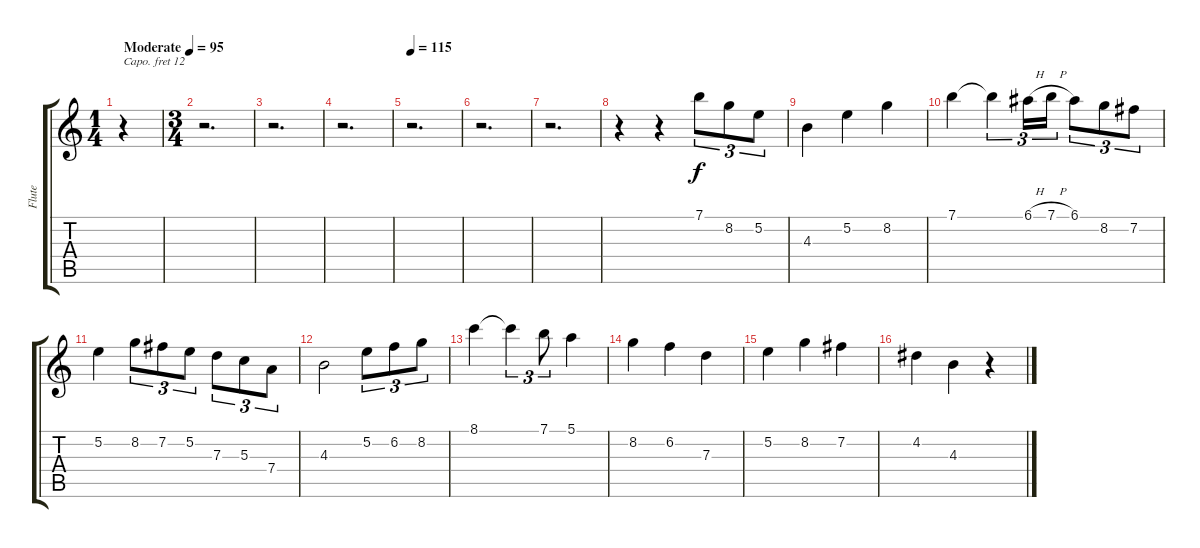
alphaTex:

\track ("Flute" "Flute") {instrument flute}
\staff {score tabs}
\capo 12
\tuning (E4 B3 G3 D3 A2 E2) {hide}
\ts (1 4)
\tempo (95 "Moderate")
\clef g2
\ks c
r.4{dy f instrument flute} |
\ts (3 4)
r.2{d} |
r.2{d} |
r.2{d} |
\tempo 115
r.2{d} |
r.2{d} |
r.2{d} |
r.4 r.4 7.1.8{tu (3 2)} 8.2.8{tu (3 2)} 5.2.8{tu (3 2)} |
4.3.4 5.2.4 8.2.4 |
7.1.4 7.1{t}.4{tu (3 2)} 6.1{h}.16{tu (3 2)} 7.1{h}.16{tu (3 2)} 6.1.8{tu (3 2)} 8.2.8{tu (3 2)} 7.2.8{tu (3 2)} |
5.2.4 8.2.8{tu (3 2)} 7.2.8{tu (3 2)} 5.2.8{tu (3 2)} 7.3.8{tu (3 2)} 5.3.8{tu (3 2)} 7.4.8{tu (3 2)} |
4.3.2 5.2.8{tu (3 2)} 6.2.8{tu (3 2)} 8.2.8{tu (3 2)} |
8.1.4 8.1{t}.4{tu (3 2)} 7.1.8{tu (3 2)} 5.1.4 |
8.2.4 6.2.4 7.3.4 |
5.2.4 8.2.4 7.2.4 |
4.2.4 4.3.4 r.4
